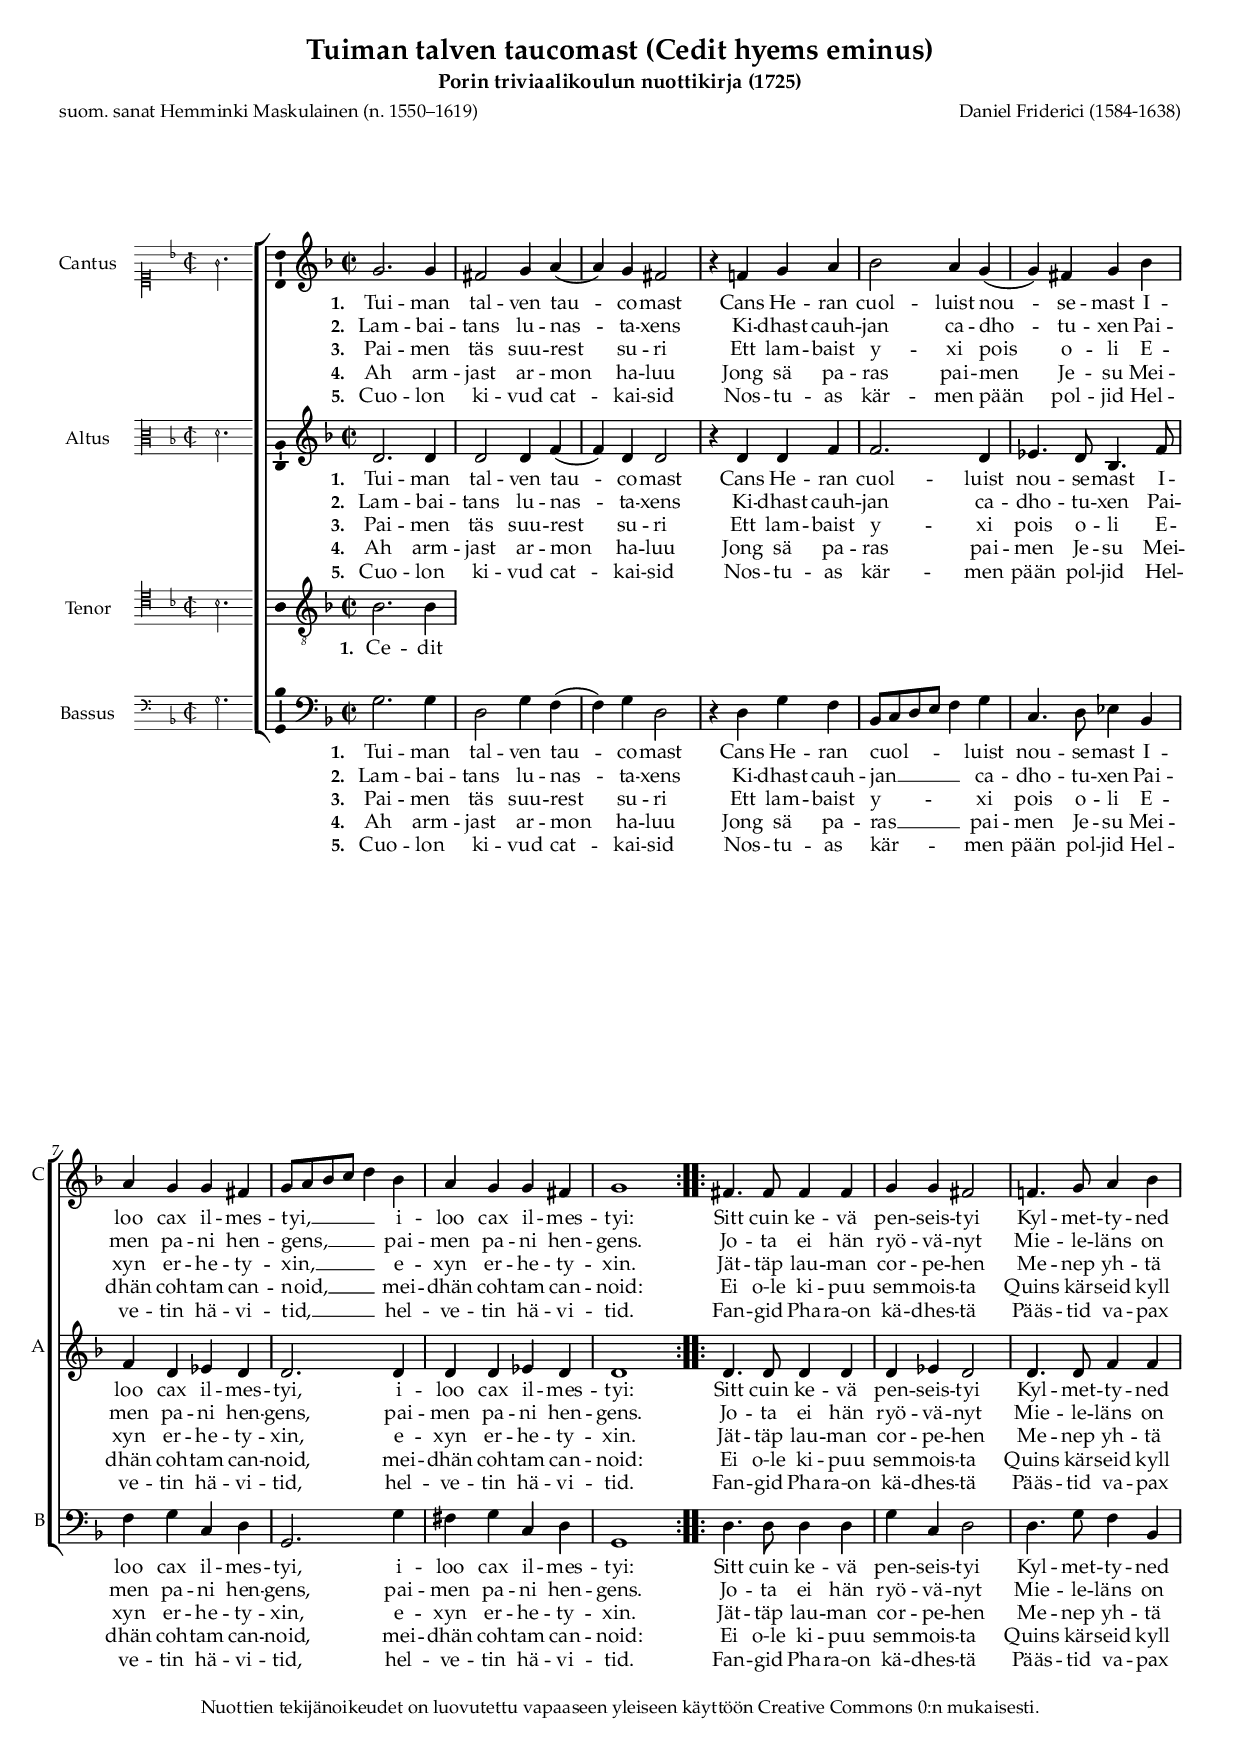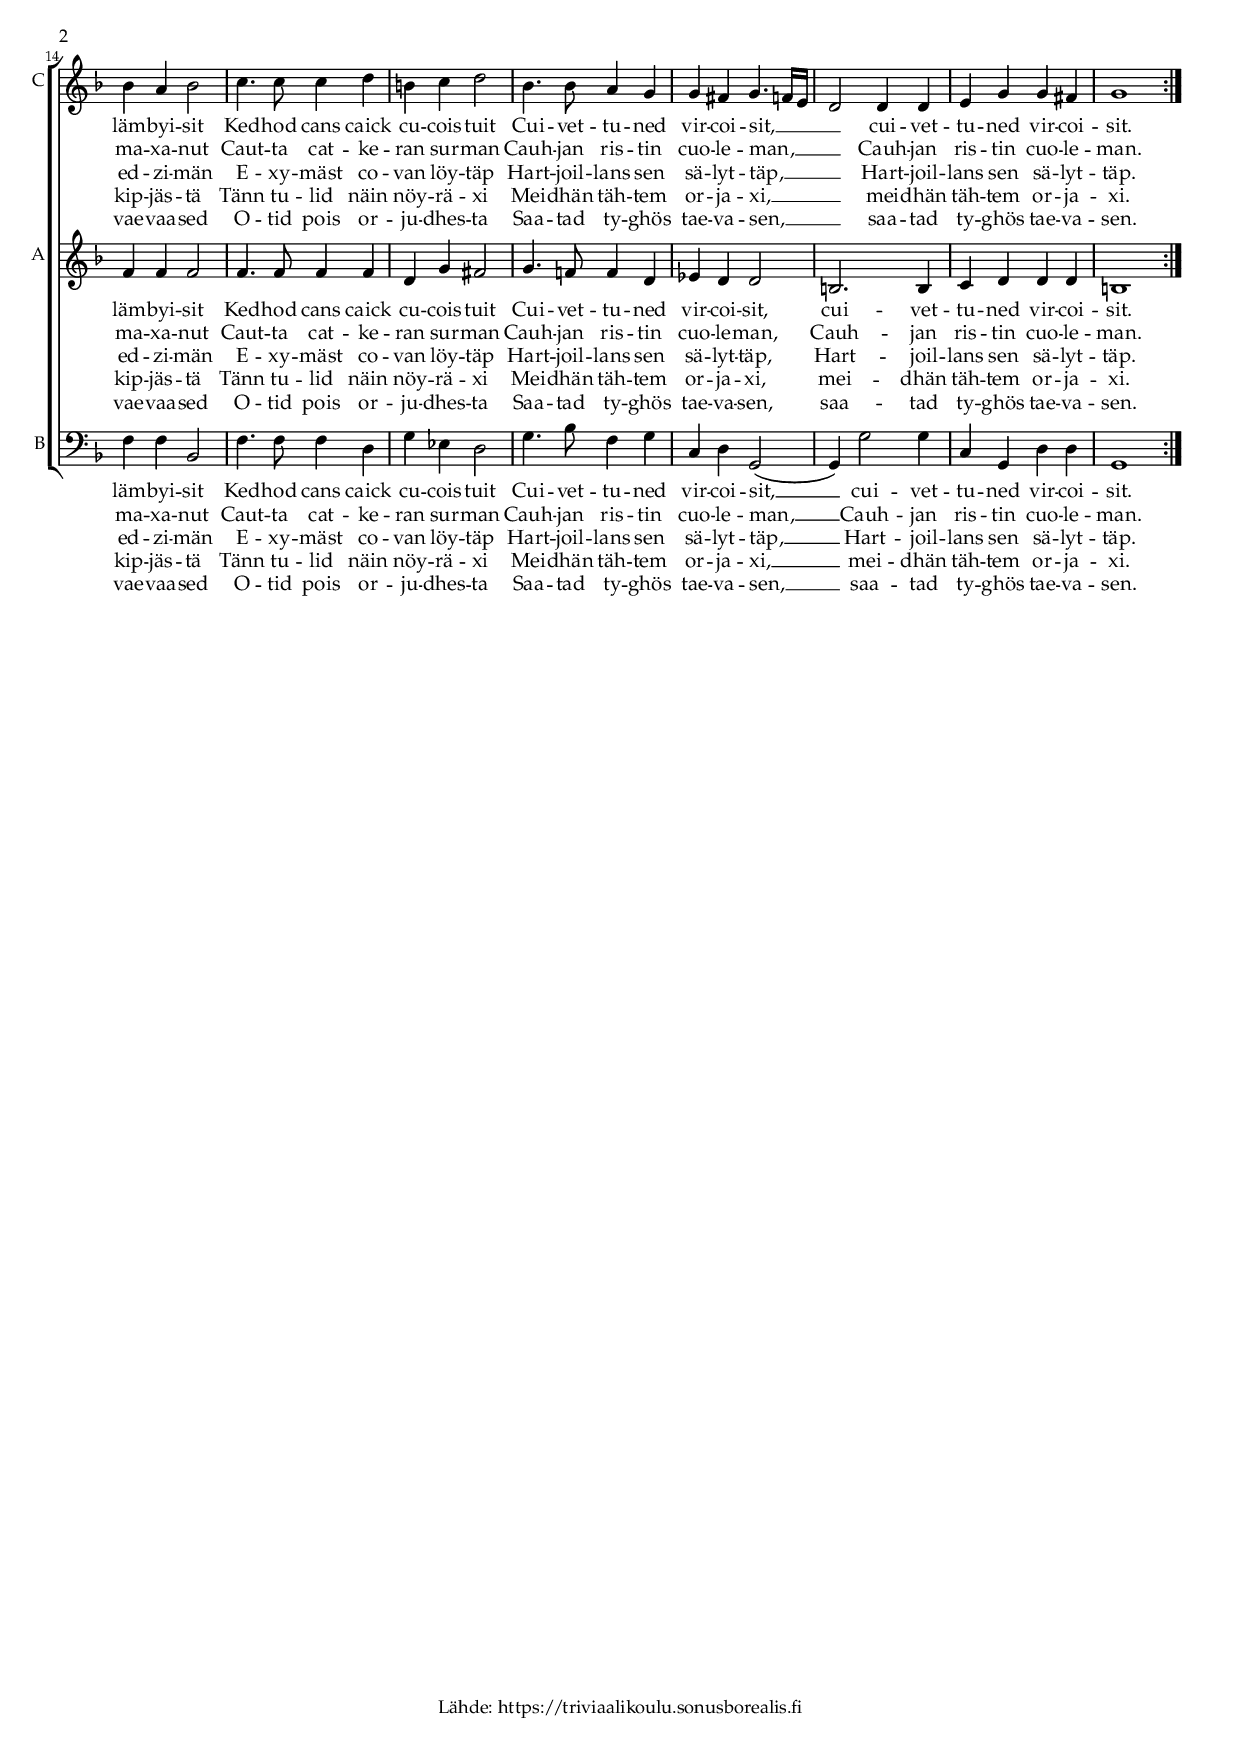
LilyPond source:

\version "2.19.80"
\include "suomi.ly"

#(set-global-staff-size 16)

global = {
%  \numericTimeSignature
  \time 2/2
%	\set Timing.measureLength = #(ly:make-moment 4/2)
%  \autoBeamOff
  \key d \minor
  \set Staff.midiInstrument = #"voice oohs"
}


SopranoMusic = \relative c'' {
	\set Staff.instrumentName = #"Cantus"
	\set Staff.shortInstrumentName = "C"

	\incipit { \clef "mensural-c1" \key d \minor \time 2/2 g'2. }

  \repeat volta 2 {
  	g2. g4 | fis2 g4 a( | a) g fis2 | r4 f! g a | b2 a4 g( | g) fis g b |
    a g g fis | g8 a b c d4 b | a g g fis | g1 |
  }
  \repeat volta 2 {
    fis4. fis8 fis4 fis | g g fis2 | f!4. g8 a4 b | b a b2 |
    c4. c8 c4 d | h c d2 | b4. b8 a4 g | g fis g4. f16 e |
    d2 d4 d | e g g fis | g1 |
  }
}



AltoMusic = \relative c' {
	\set Staff.instrumentName = #"Altus"
	\set Staff.shortInstrumentName = "A"

	\incipit { \clef "mensural-c3" \key d \minor \time 2/2 d'2. }

  \repeat volta 2 {
	  d2. d4 | d2 d4 f( | f) d d2 | r4 d d f | f2. d4 | es4. d8 b4. f'8 |
    f4 d es d | d2. d4 | d d es d | d1 |
  }
  \repeat volta 2 {
    d4. d8 d4 d | d es d2 | d4. d8 f4 f | f f f2 |
    f4. f8 f4 f | d g fis2 | g4. f!8 f4 d | es d d2 |
    h2. h4 | c d d d | h1 |
  }
}

TenoreMusic = \relative c' {
	\set Staff.instrumentName = #"Tenor"
	\set Staff.shortInstrumentName = "T"

	\incipit { \clef "mensural-c4" \key d \minor \time 2/2 b2. }

	\clef "treble_8"
	b2. b4 |
}

BassMusic = \relative c' {
	\set Staff.instrumentName = #"Bassus"
	\set Staff.shortInstrumentName = "B"

	\incipit { \clef "mensural-f" \key d \minor \time 2/2 g2. }

	\clef bass
  \repeat volta 2 {
  	g2. g4 | d2 g4 f( | f) g d2 | r4 d g f |
    b,8 c d e f4 g | c,4. d8 es4 b |
    f' g c, d | g,2. g'4 | fis g c, d | g,1 |
  }
  \repeat volta 2 {
    d'4. d8 d4 d | g c, d2 | d4. g8 f4 b, | f' f b,2 |
    f'4. f8 f4 d | g es d2 | g4. b8 f4 g |
    c, d g,2( | g4) g'2 g4 | c, g d' d | g,1 |
  }
}

stanzaOneLyrics = \lyricmode {
  \set stanza = #"1. "
	Ce -- dit hy -- ems e -- mi -- nus,
  Sur -- re -- xit Chris -- tus Do -- mi -- nus,
  Tu -- lit -- que gau -- di -- a, __ _ _ _ _
  tu -- lit -- que gau -- di -- a.
  Val -- lis nos -- tra flo -- ru -- it,
  Re -- vi -- vis -- cunt a -- ri -- da,
  Post -- quam ver in -- te -- pu -- it,
  Re -- ca -- les -- cunt fri -- gi -- da, __ _ _ _
  re -- ca -- les -- cunt fri -- gi -- da.
}

stanzaTwoLyrics = \lyricmode {
  \set stanza = #"2. "
  Pas -- tor qui pro o -- vi -- bus
  Du -- cen -- dis ab er -- ro -- ri -- bus,
  Po -- ne -- bat a -- ni -- mam, __ _ _ _ _
  po -- ne -- bat a -- ni -- mam.
  Li -- bens fer -- re vo -- lu -- it,
  Cru -- cis poe -- nam ma -- xi -- mam.
  Sol -- vit quae non ra -- pu -- it,
  Per mor -- tem tur -- pis -- si -- mam, __ _ _ _
  per mor -- tem tur -- pis -- si -- mam.
}

stanzaThreeLyrics = \lyricmode {
  \set stanza = #"3. "
  Vi -- dit et con -- do -- lu -- it,
  Quod o -- vis u -- na de -- fu -- it,
  Er -- rans per de -- vi -- um, __ _ _ _ _
  er -- rans per de -- vi -- um.
  In de -- ser -- to de -- se -- rit,
  Mag -- num gre -- gem o -- vi -- um,
  A -- bit, quae -- rit, re -- pe -- rit,
  Er -- ran -- tem per de -- vi -- um, __ _ _ _
  er -- ran -- tem per de -- vi -- um.
}

stanzaFourLyrics = \lyricmode {
  \set stanza = #"4. "
  Mag -- na mi -- se -- ra -- ti -- o,
  Quam re -- du -- xit de De -- vi -- o,
  Im -- po -- nit hu -- me -- rum, __ _ _ _ _
  im -- po -- nit hu -- me -- rum.
  Non est do -- lor si -- mi -- lis,
  Do -- lo -- ri, quem pa -- te -- ris,
  Je -- su, qui sic hu -- mi -- lis.
  Fac -- tus es prae ce -- te -- ris,  __ _ _ _
  fac -- tus es prae ce -- te -- ris.
}

stanzaFiveLyrics = \lyricmode {
  \set stanza = #"5. "
  Mor -- tis ne -- xu di -- ru -- to,
  Dra -- co -- ne sur -- gens ob -- ru -- to,
  Dep -- rae -- dans in -- fe -- ros, __ _ _ _ _
  dep -- rae -- dans in -- fe -- ros.
  Pha -- ra -- o -- nis im -- pi -- o,
  Cap -- ri -- vos et mi -- se -- ros,
  Du -- cens ab im -- pe -- ri -- o,
  Cho -- ros us -- que su -- pe -- ros, __ _ _ _
  cho -- ros us -- que su -- pe -- ros.
}

stanzaOneLyricsFin = \lyricmode {
  \set stanza = #"1. "
  Tui -- man tal -- ven tau -- co -- mast
  Cans He -- ran cuol -- luist nou -- se -- mast
  I -- loo cax il -- mes -- tyi, __ _ _ _ _
  i -- loo cax il -- mes -- tyi:
  Sitt cuin ke -- vä pen -- seis -- tyi
  Kyl -- met -- ty -- ned läm -- byi -- sit
  Ked -- hod cans caick cu -- cois -- tuit
  Cui -- vet -- tu -- ned vir -- coi -- sit, __ _ _ _
  cui -- vet -- tu -- ned vir -- coi -- sit.
}

stanzaTwoLyricsFin = \lyricmode {
  \set stanza = #"2. "
  Lam -- bai -- tans lu -- nas -- ta -- xens
  Ki -- dhast cauh -- jan ca -- dho -- tu -- xen
  Pai -- men pa -- ni hen -- gens, __ _ _ _ _
  pai -- men pa -- ni hen -- gens.
  Jo -- ta ei hän ryö -- vä -- nyt
  Mie -- le -- läns on ma -- xa -- nut
  Caut -- ta cat -- ke -- ran sur -- man
  Cauh -- jan ris -- tin cuo -- le -- man, __ _ _ _
  Cauh -- jan ris -- tin cuo -- le -- man.
}

stanzaThreeLyricsFin = \lyricmode {
  \set stanza = #"3. "
  Pai -- men täs suu -- rest su -- ri
  Ett lam -- baist y -- xi pois o -- li
  E -- xyn er -- he -- ty -- xin, __ _ _ _ _
  e -- xyn er -- he -- ty -- xin.
  Jät -- täp lau -- man cor -- pe -- hen
  Me -- nep yh -- tä ed -- zi -- män
  E -- xy -- mäst co -- van löy -- täp
  Hart -- joil -- lans sen sä -- lyt -- täp, __ _ _ _
  Hart -- joil -- lans sen sä -- lyt -- täp.
}

stanzaFourLyricsFin = \lyricmode {
  \set stanza = #"4. "
  Ah arm -- jast ar -- mon ha -- luu
  Jong sä pa -- ras pai -- men Je -- su
  Mei -- dhän coh -- tam can -- noid, __ _ _ _ _
  mei -- dhän coh -- tam can -- noid:
  Ei o-le ki -- puu sem -- mois -- ta
  Quins kär -- seid kyll kip -- jäs -- tä
  Tänn tu -- lid näin nöy -- rä -- xi
  Mei -- dhän täh -- tem or -- ja -- xi, __ _ _ _
  mei -- dhän täh -- tem or -- ja -- xi.
}

stanzaFiveLyricsFin = \lyricmode {
  \set stanza = #"5. "
  Cuo -- lon ki -- vud cat -- kai -- sid
  Nos -- tu -- as kär -- men pään pol -- jid
  Hel -- ve -- tin hä -- vi -- tid, __ _ _ _ _
  hel -- ve -- tin hä -- vi -- tid.
  Fan -- gid Pha -- ra-on kä -- dhes -- tä
  Pääs -- tid va -- pax vae -- vaa -- sed
  O -- tid pois or -- ju -- dhes -- ta
  Saa -- tad ty -- ghös tae -- va -- sen, __ _ _ _
  saa -- tad ty -- ghös tae -- va -- sen.
}

% Alto

stanzaOneLyricsAlto = \lyricmode {
  \set stanza = #"1. "
	Ce -- dit hy -- ems e -- mi -- nus,
  Sur -- re -- xit Chris -- tus Do -- mi -- nus,
  Tu -- lit -- que gau -- di -- a,
  tu -- lit -- que gau -- di -- a.
  Val -- lis nos -- tra flo -- ru -- it,
  Re -- vi -- vis -- cunt a -- ri -- da,
  Post -- quam ver in -- te -- pu -- it,
  Re -- ca -- les -- cunt fri -- gi -- da,
  re -- ca -- les -- cunt fri -- gi -- da.
}

stanzaTwoLyricsAlto = \lyricmode {
  \set stanza = #"2. "
  Pas -- tor qui pro o -- vi -- bus
  Du -- cen -- dis ab er -- ro -- ri -- bus,
  Po -- ne -- bat a -- ni -- mam,
  po -- ne -- bat a -- ni -- mam.
  Li -- bens fer -- re vo -- lu -- it,
  Cru -- cis poe -- nam ma -- xi -- mam.
  Sol -- vit quae non ra -- pu -- it,
  Per mor -- tem tur -- pis -- si -- mam,
  per mor -- tem tur -- pis -- si -- mam.
}

stanzaThreeLyricsAlto = \lyricmode {
  \set stanza = #"3. "
  Vi -- dit et con -- do -- lu -- it,
  Quod o -- vis u -- na de -- fu -- it,
  Er -- rans per de -- vi -- um,
  er -- rans per de -- vi -- um.
  In de -- ser -- to de -- se -- rit,
  Mag -- num gre -- gem o -- vi -- um,
  A -- bit, quae -- rit, re -- pe -- rit,
  Er -- ran -- tem per de -- vi -- um,
  er -- ran -- tem per de -- vi -- um.
}

stanzaFourLyricsAlto = \lyricmode {
  \set stanza = #"4. "
  Mag -- na mi -- se -- ra -- ti -- o,
  Quam re -- du -- xit de De -- vi -- o,
  Im -- po -- nit hu -- me -- rum,
  im -- po -- nit hu -- me -- rum.
  Non est do -- lor si -- mi -- lis,
  Do -- lo -- ri, quem pa -- te -- ris,
  Je -- su, qui sic hu -- mi -- lis.
  Fac -- tus es prae ce -- te -- ris,
  fac -- tus es prae ce -- te -- ris.
}

stanzaFiveLyricsAlto = \lyricmode {
  \set stanza = #"5. "
  Mor -- tis ne -- xu di -- ru -- to,
  Dra -- co -- ne sur -- gens ob -- ru -- to,
  Dep -- rae -- dans in -- fe -- ros,
  dep -- rae -- dans in -- fe -- ros.
  Pha -- ra -- o -- nis im -- pi -- o,
  Cap -- ri -- vos et mi -- se -- ros,
  Du -- cens ab im -- pe -- ri -- o,
  Cho -- ros us -- que su -- pe -- ros,
  cho -- ros us -- que su -- pe -- ros.
}

stanzaOneLyricsAltoFin = \lyricmode {
  \set stanza = #"1. "
  Tui -- man tal -- ven tau -- co -- mast
  Cans He -- ran cuol -- luist nou -- se -- mast
  I -- loo cax il -- mes -- tyi,
  i -- loo cax il -- mes -- tyi:
  Sitt cuin ke -- vä pen -- seis -- tyi
  Kyl -- met -- ty -- ned läm -- byi -- sit
  Ked -- hod cans caick cu -- cois -- tuit
  Cui -- vet -- tu -- ned vir -- coi -- sit,
  cui -- vet -- tu -- ned vir -- coi -- sit.
}

stanzaTwoLyricsAltoFin = \lyricmode {
  \set stanza = #"2. "
  Lam -- bai -- tans lu -- nas -- ta -- xens
  Ki -- dhast cauh -- jan ca -- dho -- tu -- xen
  Pai -- men pa -- ni hen -- gens,
  pai -- men pa -- ni hen -- gens.
  Jo -- ta ei hän ryö -- vä -- nyt
  Mie -- le -- läns on ma -- xa -- nut
  Caut -- ta cat -- ke -- ran sur -- man
  Cauh -- jan ris -- tin cuo -- le -- man,
  Cauh -- jan ris -- tin cuo -- le -- man.
}

stanzaThreeLyricsAltoFin = \lyricmode {
  \set stanza = #"3. "
  Pai -- men täs suu -- rest su -- ri
  Ett lam -- baist y -- xi pois o -- li
  E -- xyn er -- he -- ty -- xin,
  e -- xyn er -- he -- ty -- xin.
  Jät -- täp lau -- man cor -- pe -- hen
  Me -- nep yh -- tä ed -- zi -- män
  E -- xy -- mäst co -- van löy -- täp
  Hart -- joil -- lans sen sä -- lyt -- täp,
  Hart -- joil -- lans sen sä -- lyt -- täp.
}

stanzaFourLyricsAltoFin = \lyricmode {
  \set stanza = #"4. "
  Ah arm -- jast ar -- mon ha -- luu
  Jong sä pa -- ras pai -- men Je -- su
  Mei -- dhän coh -- tam can -- noid,
  mei -- dhän coh -- tam can -- noid:
  Ei o-le ki -- puu sem -- mois -- ta
  Quins kär -- seid kyll kip -- jäs -- tä
  Tänn tu -- lid näin nöy -- rä -- xi
  Mei -- dhän täh -- tem or -- ja -- xi,
  mei -- dhän täh -- tem or -- ja -- xi.
}

stanzaFiveLyricsAltoFin = \lyricmode {
  \set stanza = #"5. "
  Cuo -- lon ki -- vud cat -- kai -- sid
  Nos -- tu -- as kär -- men pään pol -- jid
  Hel -- ve -- tin hä -- vi -- tid,
  hel -- ve -- tin hä -- vi -- tid.
  Fan -- gid Pha -- ra-on kä -- dhes -- tä
  Pääs -- tid va -- pax vae -- vaa -- sed
  O -- tid pois or -- ju -- dhes -- ta
  Saa -- tad ty -- ghös tae -- va -- sen,
  saa -- tad ty -- ghös tae -- va -- sen.
}

% Bass

stanzaOneLyricsBass = \lyricmode {
  \set stanza = #"1. "
	Ce -- dit hy -- ems e -- mi -- nus,
  Sur -- re -- xit Chris -- _ _ _ _ tus Do -- mi -- nus,
  Tu -- lit -- que gau -- di -- a,
  tu -- lit -- que gau -- di -- a.
  Val -- lis nos -- tra flo -- ru -- it,
  Re -- vi -- vis -- cunt a -- ri -- da,
  Post -- quam ver in -- te -- pu -- it,
  Re -- ca -- les -- cunt fri -- gi -- da, __
  re -- ca -- les -- cunt fri -- gi -- da.
}

stanzaTwoLyricsBass = \lyricmode {
  \set stanza = #"2. "
  Pas -- tor qui pro o -- vi -- bus
  Du -- cen -- dis ab __ _ _ _ _ er -- ro -- ri -- bus,
  Po -- ne -- bat a -- ni -- mam,
  po -- ne -- bat a -- ni -- mam.
  Li -- bens fer -- re vo -- lu -- it,
  Cru -- cis poe -- nam ma -- xi -- mam.
  Sol -- vit quae non ra -- pu -- it,
  Per mor -- tem tur -- pis -- si -- mam, __
  per mor -- tem tur -- pis -- si -- mam.
}

stanzaThreeLyricsBass = \lyricmode {
  \set stanza = #"3. "
  Vi -- dit et con -- do -- lu -- it,
  Quod o -- vis u -- _ _ _ _ na de -- fu -- it,
  Er -- rans per de -- vi -- um,
  er -- rans per de -- vi -- um.
  In de -- ser -- to de -- se -- rit,
  Mag -- num gre -- gem o -- vi -- um,
  A -- bit, quae -- rit, re -- pe -- rit,
  Er -- ran -- tem per de -- vi -- um, __
  er -- ran -- tem per de -- vi -- um.
}

stanzaFourLyricsBass = \lyricmode {
  \set stanza = #"4. "
  Mag -- na mi -- se -- ra -- ti -- o,
  Quam re -- du -- xit _ _ _ _ de De -- vi -- o,
  Im -- po -- nit hu -- me -- rum,
  im -- po -- nit hu -- me -- rum.
  Non est do -- lor si -- mi -- lis,
  Do -- lo -- ri, quem pa -- te -- ris,
  Je -- su, qui sic hu -- mi -- lis.
  Fac -- tus es prae ce -- te -- ris, __
  fac -- tus es prae ce -- te -- ris.
}

stanzaFiveLyricsBass = \lyricmode {
  \set stanza = #"5. "
  Mor -- tis ne -- xu di -- ru -- to,
  Dra -- co -- ne sur -- _ _ _ _ gens ob -- ru -- to,
  Dep -- rae -- dans in -- fe -- ros,
  dep -- rae -- dans in -- fe -- ros.
  Pha -- ra -- o -- nis im -- pi -- o,
  Cap -- ri -- vos et mi -- se -- ros,
  Du -- cens ab im -- pe -- ri -- o,
  Cho -- ros us -- que su -- pe -- ros, __
  cho -- ros us -- que su -- pe -- ros.
}

stanzaOneLyricsBassFin = \lyricmode {
  \set stanza = #"1. "
  Tui -- man tal -- ven tau -- co -- mast
  Cans He -- ran cuol -- _ _ _ _ luist nou -- se -- mast
  I -- loo cax il -- mes -- tyi,
  i -- loo cax il -- mes -- tyi:
  Sitt cuin ke -- vä pen -- seis -- tyi
  Kyl -- met -- ty -- ned läm -- byi -- sit
  Ked -- hod cans caick cu -- cois -- tuit
  Cui -- vet -- tu -- ned vir -- coi -- sit, __
  cui -- vet -- tu -- ned vir -- coi -- sit.
}

stanzaTwoLyricsBassFin = \lyricmode {
  \set stanza = #"2. "
  Lam -- bai -- tans lu -- nas -- ta -- xens
  Ki -- dhast cauh -- jan __ _ _ _ _ ca -- dho -- tu -- xen
  Pai -- men pa -- ni hen -- gens,
  pai -- men pa -- ni hen -- gens.
  Jo -- ta ei hän ryö -- vä -- nyt
  Mie -- le -- läns on ma -- xa -- nut
  Caut -- ta cat -- ke -- ran sur -- man
  Cauh -- jan ris -- tin cuo -- le -- man, __
  Cauh -- jan ris -- tin cuo -- le -- man.
}

stanzaThreeLyricsBassFin = \lyricmode {
  \set stanza = #"3. "
  Pai -- men täs suu -- rest su -- ri
  Ett lam -- baist y -- _ _ _ _ xi pois o -- li
  E -- xyn er -- he -- ty -- xin,
  e -- xyn er -- he -- ty -- xin.
  Jät -- täp lau -- man cor -- pe -- hen
  Me -- nep yh -- tä ed -- zi -- män
  E -- xy -- mäst co -- van löy -- täp
  Hart -- joil -- lans sen sä -- lyt -- täp, __
  Hart -- joil -- lans sen sä -- lyt -- täp.
}

stanzaFourLyricsBassFin = \lyricmode {
  \set stanza = #"4. "
  Ah arm -- jast ar -- mon ha -- luu
  Jong sä pa -- ras __ _ _ _ _ pai -- men Je -- su
  Mei -- dhän coh -- tam can -- noid,
  mei -- dhän coh -- tam can -- noid:
  Ei o-le ki -- puu sem -- mois -- ta
  Quins kär -- seid kyll kip -- jäs -- tä
  Tänn tu -- lid näin nöy -- rä -- xi
  Mei -- dhän täh -- tem or -- ja -- xi, __
  mei -- dhän täh -- tem or -- ja -- xi.
}

stanzaFiveLyricsBassFin = \lyricmode {
  \set stanza = #"5. "
  Cuo -- lon ki -- vud cat -- kai -- sid
  Nos -- tu -- as kär -- _ _ _ _ men pään pol -- jid
  Hel -- ve -- tin hä -- vi -- tid,
  hel -- ve -- tin hä -- vi -- tid.
  Fan -- gid Pha -- ra-on kä -- dhes -- tä
  Pääs -- tid va -- pax vae -- vaa -- sed
  O -- tid pois or -- ju -- dhes -- ta
  Saa -- tad ty -- ghös tae -- va -- sen, __
  saa -- tad ty -- ghös tae -- va -- sen.
}

\include "cedit-hyems-eminus.header.ily"

\header {
  title = "Tuiman talven taucomast (Cedit hyems eminus)"
  poet = "suom. sanat Hemminki Maskulainen (n. 1550–1619)"
}

\score {
  \new ChoirStaff <<
    \new Staff <<
      \new Voice = "Soprano" {
		    \global
        \SopranoMusic
      }
     \new Lyrics \lyricsto "Soprano" {
       \stanzaOneLyricsFin
     }
     \new Lyrics \lyricsto "Soprano" {
       \stanzaTwoLyricsFin
     }
     \new Lyrics \lyricsto "Soprano" {
       \stanzaThreeLyricsFin
     }
     \new Lyrics \lyricsto "Soprano" {
       \stanzaFourLyricsFin
     }
     \new Lyrics \lyricsto "Soprano" {
       \stanzaFiveLyricsFin
     }
    >>
    \new Staff <<
      \new Voice = "Alto" {
        \global
        \AltoMusic
      }
     \new Lyrics \lyricsto "Alto" {
       \stanzaOneLyricsAltoFin
     }
     \new Lyrics \lyricsto "Alto" {
       \stanzaTwoLyricsAltoFin
     }
     \new Lyrics \lyricsto "Alto" {
       \stanzaThreeLyricsAltoFin
     }
     \new Lyrics \lyricsto "Alto" {
       \stanzaFourLyricsAltoFin
     }
     \new Lyrics \lyricsto "Alto" {
       \stanzaFiveLyricsAltoFin
     }
    >>
    \new Staff <<
      \new Voice = "Tenore" {
        \global
        \TenoreMusic
      }
      \new Lyrics \lyricsto "Tenore" {
       \stanzaOneLyrics
      }
    >>
    \new Staff <<
      \new Voice = "Bass" {
        \global
        \BassMusic
      }
      \new Lyrics \lyricsto "Bass" {
        \stanzaOneLyricsBassFin
      }
      \new Lyrics \lyricsto "Bass" {
        \stanzaTwoLyricsBassFin
      }
      \new Lyrics \lyricsto "Bass" {
        \stanzaThreeLyricsBassFin
      }
      \new Lyrics \lyricsto "Bass" {
        \stanzaFourLyricsBassFin
      }
      \new Lyrics \lyricsto "Bass" {
        \stanzaFiveLyricsBassFin
      }
    >>
  >>
  \layout {
    \context {
      \Voice
      \consists "Ambitus_engraver"
    }
    indent = 3.5\cm
    incipit-width = 2\cm
    \context {
     \Staff \RemoveEmptyStaves
   }
    \context {
     \Score
     \override VerticalAxisGroup.remove-first = ##t
    }
  }
}
